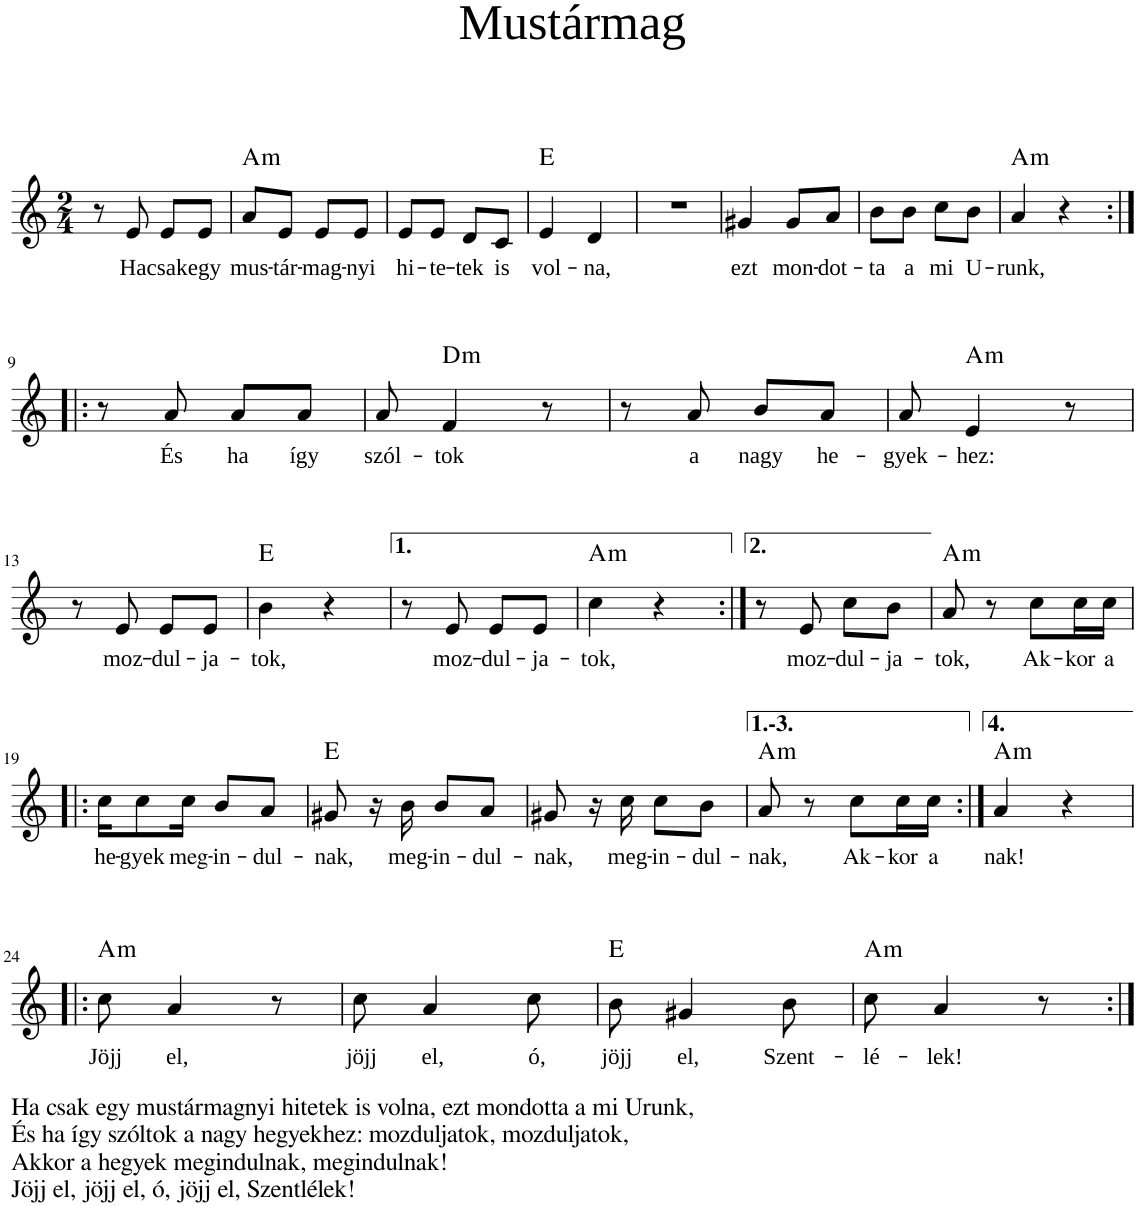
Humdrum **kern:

**kern	**text	**harte
*part1	*part1	*part1
*staff1	*staff1	*
*I"Piano	*	*
*I'Pno	*	*
*clefG2	*	*
*k[]	*	*
*M2/4	*	*
=1	=1	=1
8r	.	.
!	!LO:LY:b	!
8e/	Ha	.
!	!LO:LY:b	!
8e/L	csak	.
!	!LO:LY:b	!
8e/J	egy	.
=2	=2	=2
!	!LO:LY:b	!LO:H:kt=m
8a/L	mus-	A:min
!	!LO:LY:b	!
8e/J	-tár-	.
!	!LO:LY:b	!
8e/L	-mag-	.
!	!LO:LY:b	!
8e/J	-nyi	.
=3	=3	=3
!	!LO:LY:b	!
8e/L	hi-	.
!	!LO:LY:b	!
8e/J	-te-	.
!	!LO:LY:b	!
8d/L	-tek	.
!	!LO:LY:b	!
8c/J	is	.
=4	=4	=4
!	!LO:LY:b	!LO:H:kt=N.C.
4e/	vol-	N
!	!LO:LY:b	!
4d/	-na,	.
=5	=5	=5
2r	.	.
=6	=6	=6
!	!LO:LY:b	!
4g#X/	ezt	.
!	!LO:LY:b	!
8g#/L	mon-	.
!	!LO:LY:b	!
8a/J	-dot-	.
=7	=7	=7
!	!LO:LY:b	!
8b\L	-ta	.
!	!LO:LY:b	!
8b\J	a	.
!	!LO:LY:b	!
8cc\L	mi	.
!	!LO:LY:b	!
8b\J	U-	.
=8	=8	=8
!	!LO:LY:b	!LO:H:kt=m
4a/	-runk,	A:min
4r	.	.
!!LO:LB:g=z
=9:|!|:	=9:|!|:	=9:|!|:
8r	.	.
!	!LO:LY:b	!
8a/	És	.
!	!LO:LY:b	!
8a/L	ha	.
!	!LO:LY:b	!
8a/J	így	.
=10	=10	=10
!	!LO:LY:b	!
8a/	szól-	.
!	!LO:LY:b	!LO:H:kt=m
4f/	-tok	D:min
8r	.	.
=11	=11	=11
8r	.	.
!	!LO:LY:b	!
8a/	a	.
!	!LO:LY:b	!
8b/L	nagy	.
!	!LO:LY:b	!
8a/J	he-	.
=12	=12	=12
!	!LO:LY:b	!
8a/	-gyek-	.
!	!LO:LY:b	!LO:H:kt=m
4e/	-hez:	A:min
8r	.	.
!!LO:LB:g=z
=13	=13	=13
8r	.	.
!	!LO:LY:b	!
8e/	moz-	.
!	!LO:LY:b	!
8e/L	-dul-	.
!	!LO:LY:b	!
8e/J	-ja-	.
=14	=14	=14
!	!LO:LY:b	!LO:H:kt=N.C.
4b\	-tok,	N
4r	.	.
=15	=15	=15
8r	.	.
!	!LO:LY:b	!
8e/	moz-	.
!	!LO:LY:b	!
8e/L	-dul-	.
!	!LO:LY:b	!
8e/J	-ja-	.
=16	=16	=16
!	!LO:LY:b	!LO:H:kt=m
4cc\	-tok,	A:min
4r	.	.
=17:|!	=17:|!	=17:|!
8r	.	.
!	!LO:LY:b	!
8e/	moz-	.
!	!LO:LY:b	!
8cc\L	-dul-	.
!	!LO:LY:b	!
8b\J	-ja-	.
=18	=18	=18
!	!LO:LY:b	!LO:H:kt=m
8a/	-tok,	A:min
8r	.	.
!	!LO:LY:b	!
8cc\L	Ak-	.
!	!LO:LY:b	!
16cc\L	-kor	.
!	!LO:LY:b	!
16cc\JJ	a	.
!!LO:LB:g=z
=19!|:	=19!|:	=19!|:
!	!LO:LY:b	!
16cc\KL	he-	.
!	!LO:LY:b	!
8cc\	-gyek	.
!	!LO:LY:b	!
16cc\Jk	meg-	.
!	!LO:LY:b	!
8b/L	-in-	.
!	!LO:LY:b	!
8a/J	-dul-	.
=20	=20	=20
!	!LO:LY:b	!LO:H:kt=N.C.
8g#X/	-nak,	N
16r	.	.
!	!LO:LY:b	!
16b\	meg-	.
!	!LO:LY:b	!
8b/L	-in-	.
!	!LO:LY:b	!
8a/J	-dul-	.
=21	=21	=21
!	!LO:LY:b	!
8g#X/	-nak,	.
16r	.	.
!	!LO:LY:b	!
16cc\	meg-	.
!	!LO:LY:b	!
8cc\L	-in-	.
!	!LO:LY:b	!
8b\J	-dul-	.
=22	=22	=22
!	!LO:LY:b	!LO:H:kt=m
8a/	-nak,	A:min
8r	.	.
!	!LO:LY:b	!
8cc\L	Ak-	.
!	!LO:LY:b	!
16cc\L	-kor	.
!	!LO:LY:b	!
16cc\JJ	a	.
=23:|!	=23:|!	=23:|!
!	!LO:LY:b	!LO:H:kt=m
4a/	nak!	A:min
4r	.	.
!!LO:LB:g=z
=24!|:	=24!|:	=24!|:
!LO:TX:b:t=Ha csak egy mustármagnyi hitetek is volna, ezt mondotta a mi Urunk,	!	!
!LO:TX:b:t=És ha így szóltok a nagy hegyekhez&colon; mozduljatok, mozduljatok,	!	!
!LO:TX:b:t=Akkor a hegyek megindulnak, megindulnak!	!	!
!LO:TX:b:t=Jöjj el, jöjj el, ó, jöjj el, Szentlélek!	!	!
!	!LO:LY:b	!LO:H:kt=m
8cc\	Jöjj	A:min
!	!LO:LY:b	!
4a/	el,	.
8r	.	.
=25	=25	=25
!	!LO:LY:b	!
8cc\	jöjj	.
!	!LO:LY:b	!
4a/	el,	.
!	!LO:LY:b	!
8cc\	ó,	.
=26	=26	=26
!	!LO:LY:b	!LO:H:kt=N.C.
8b\	jöjj	N
!	!LO:LY:b	!
4g#X/	el,	.
!	!LO:LY:b	!
8b\	Szent-	.
=27	=27	=27
!	!LO:LY:b	!LO:H:kt=m
8cc\	-lé-	A:min
!	!LO:LY:b	!
4a/	-lek!	.
8r	.	.
=:|!	=:|!	=:|!
*-	*-	*-
